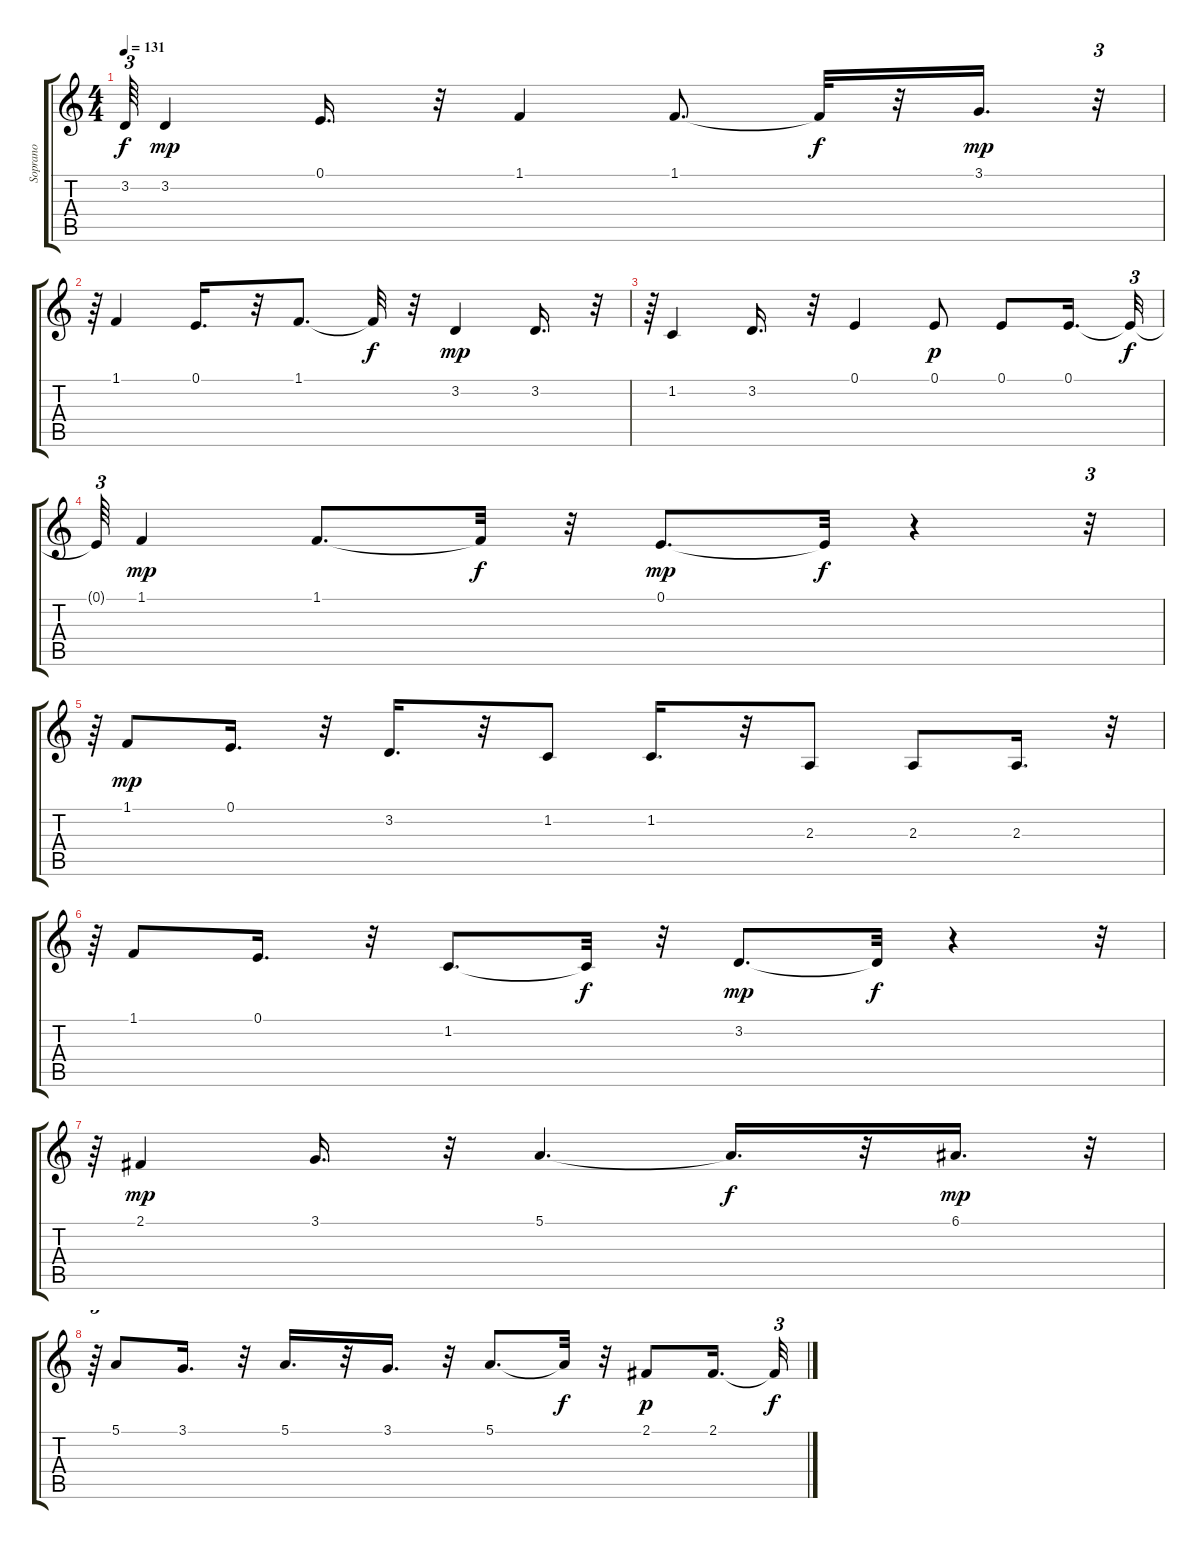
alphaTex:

\track ("Soprano" "Soprano") {instrument flute}
\staff {score tabs}
\tuning (E4 B3 G3 D3 A2 E2) {hide}
\ts (4 4)
\tempo 131
\clef g2
\ks c
3.2{t}.64{tu (3 2) dy f} 3.2.4{dy mp} 0.1.16{d} r.32 1.1.4 1.1.8{d} 1.1{t}.32{dy f} r.32 3.1.16{d dy mp} r.32{tu (3 2)} |
r.64{tu (3 2)} 1.1.4 0.1.16{d} r.32 1.1.8{d} 1.1{t}.32{dy f} r.32 3.2.4{dy mp} 3.2.16{d} r.32{tu (3 2)} |
r.64{tu (3 2)} 1.2.4 3.2.16{d} r.32 0.1.4 0.1.8{dy p} 0.1.8 0.1.16{d} 0.1{t}.32{tu (3 2) dy f} |
0.1{t}.64{tu (3 2)} 1.1.4{dy mp} 1.1.8{d} 1.1{t}.32{dy f} r.32 0.1.8{d dy mp} 0.1{t}.32{dy f} r.4 r.32{tu (3 2)} |
r.64{tu (3 2)} 1.1.8{dy mp} 0.1.16{d} r.32 3.2.16{d} r.32 1.2.8 1.2.16{d} r.32 2.3.8 2.3.8 2.3.16{d} r.32{tu (3 2)} |
r.64{tu (3 2)} 1.1.8 0.1.16{d} r.32 1.2.8{d} 1.2{t}.32{dy f} r.32 3.2.8{d dy mp} 3.2{t}.32{dy f} r.4 r.32{tu (3 2)} |
r.64{tu (3 2)} 2.1.4{dy mp} 3.1.16{d} r.32 5.1.4{d} 5.1{t}.16{d dy f} r.32 6.1.16{d dy mp} r.32{tu (3 2)} |
r.64{tu (3 2)} 5.1.8 3.1.16{d} r.32 5.1.16{d} r.32 3.1.16{d} r.32 5.1.8{d} 5.1{t}.32{dy f} r.32 2.1.8{dy p} 2.1.16{d} 2.1{t}.32{tu (3 2) dy f}
